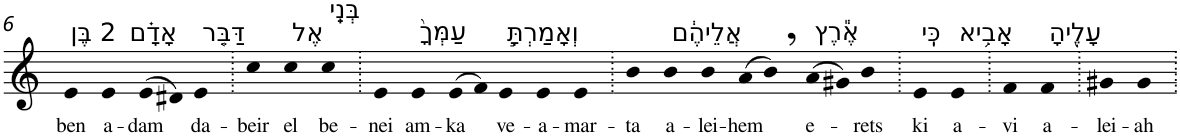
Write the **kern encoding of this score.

**kern	**text
*part1	*part1
*staff1	*staff1
*I"Piano	*
*I'Pno	*
!!LO:PB:g=z
*clefG2	*
*k[]	*
=6	=6
!LO:TX:a:t=2 בֶּן	!
!	!LO:LY:b
4e	ben
!LO:TX:a:t=אָדָ֗ם	!
!	!LO:LY:b
4e	a-
!	!LO:LY:b
(>8e	-dam
8d#X)	.
!LO:TX:a:t=דַּבֵּ֤ר	!
!	!LO:LY:b
4e	da-
=7.	=7.
!	!LO:LY:b
4cc	-beir
!LO:TX:a:t=אֶל	!
!	!LO:LY:b
4cc	el
!LO:TX:a:t=בְּנֵֽי	!
!	!LO:LY:b
4cc	be-
=8.	=8.
!	!LO:LY:b
4e	-nei
!LO:TX:a:t=עַמְּךָ֙	!
!	!LO:LY:b
4e	am-
!	!LO:LY:b
(>8e	-ka
8f)	.
!LO:TX:a:t=וְאָמַרְתָּ֣	!
!	!LO:LY:b
4e	ve-
!	!LO:LY:b
4e	-a-
!	!LO:LY:b
4e	-mar-
=9.	=9.
!	!LO:LY:b
4b	-ta
!LO:TX:a:t=אֲלֵיהֶ֔ם	!
!	!LO:LY:b
4b	a-
!	!LO:LY:b
4b	-lei-
!	!LO:LY:b
(>8a	-hem
8b,)	.
!LO:TX:a:t=אֶ֕רֶץ	!
!	!LO:LY:b
(>8a	e-
8g#X)	.
!	!LO:LY:b
4b	-rets
=10.	=10.
!LO:TX:a:t=כִּֽי	!
!	!LO:LY:b
4e	ki
!LO:TX:a:t=אָבִ֥יא	!
!	!LO:LY:b
4e	a-
=11.	=11.
!	!LO:LY:b
4f	-vi
!LO:TX:a:t=עָלֶ֖יהָ	!
!	!LO:LY:b
4f	a-
=12.	=12.
!	!LO:LY:b
4g#X	-lei-
!	!LO:LY:b
4g#	-ah
=.	=.
*-	*-
